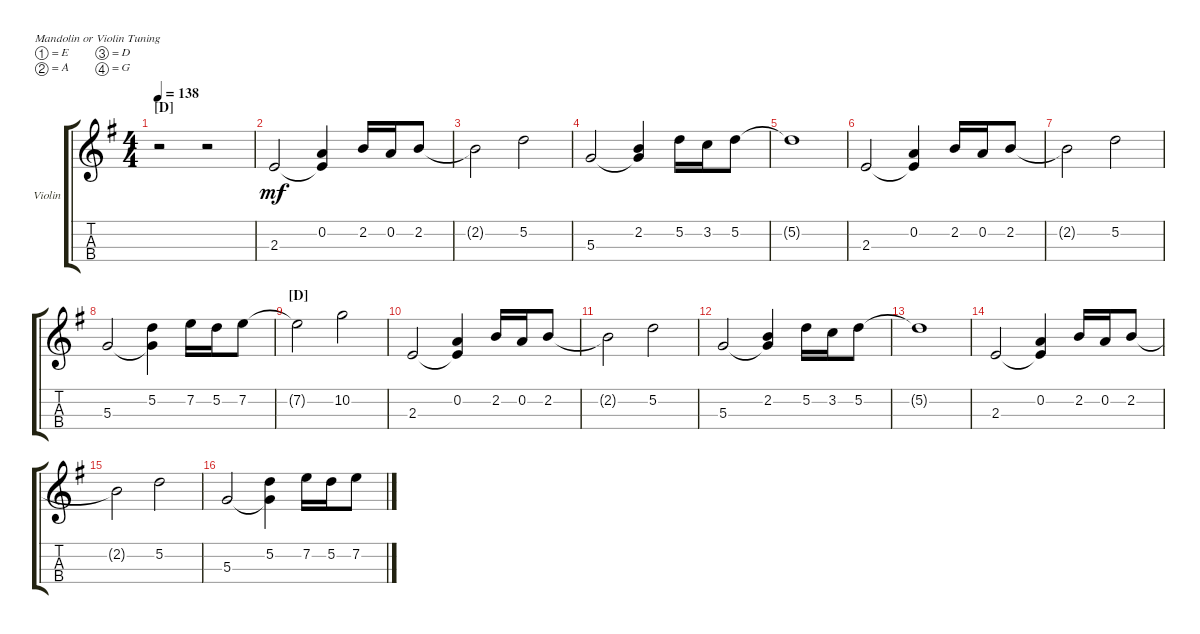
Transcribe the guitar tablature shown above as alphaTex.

\defaultSystemsLayout 4
\bracketExtendMode groupsimilarinstruments
\firstSystemTrackNameOrientation horizontal
\otherSystemsTrackNameOrientation horizontal
\track ("Strings" "Violin") {instrument violin}
\staff {score tabs}
\tuning (E5 A4 D4 G3)
\ts (4 4)
\section ("D" "")
\tempo 138
\clef g2
\ks g
r.2{dy f} r.2 |
2.3.2{dy mf} (0.2 2.3{t}).4 2.2.16 0.2.16 2.2.8 |
2.2{t}.2 5.2.2 |
5.3.2 (2.2 5.3{t}).4 5.2.16 3.2.16 5.2.8 |
5.2{t}.1 |
2.3.2 (0.2 2.3{t}).4 2.2.16 0.2.16 2.2.8 |
2.2{t}.2 5.2.2 |
5.3.2 (5.2 5.3{t}).4 7.2.16 5.2.16 7.2.8 |
\section ("D" "")
7.2{t}.2 10.2.2 |
2.3.2 (0.2 2.3{t}).4 2.2.16 0.2.16 2.2.8 |
2.2{t}.2 5.2.2 |
5.3.2 (2.2 5.3{t}).4 5.2.16 3.2.16 5.2.8 |
5.2{t}.1 |
2.3.2 (0.2 2.3{t}).4 2.2.16 0.2.16 2.2.8 |
2.2{t}.2 5.2.2 |
5.3.2 (5.2 5.3{t}).4 7.2.16 5.2.16 7.2.8
